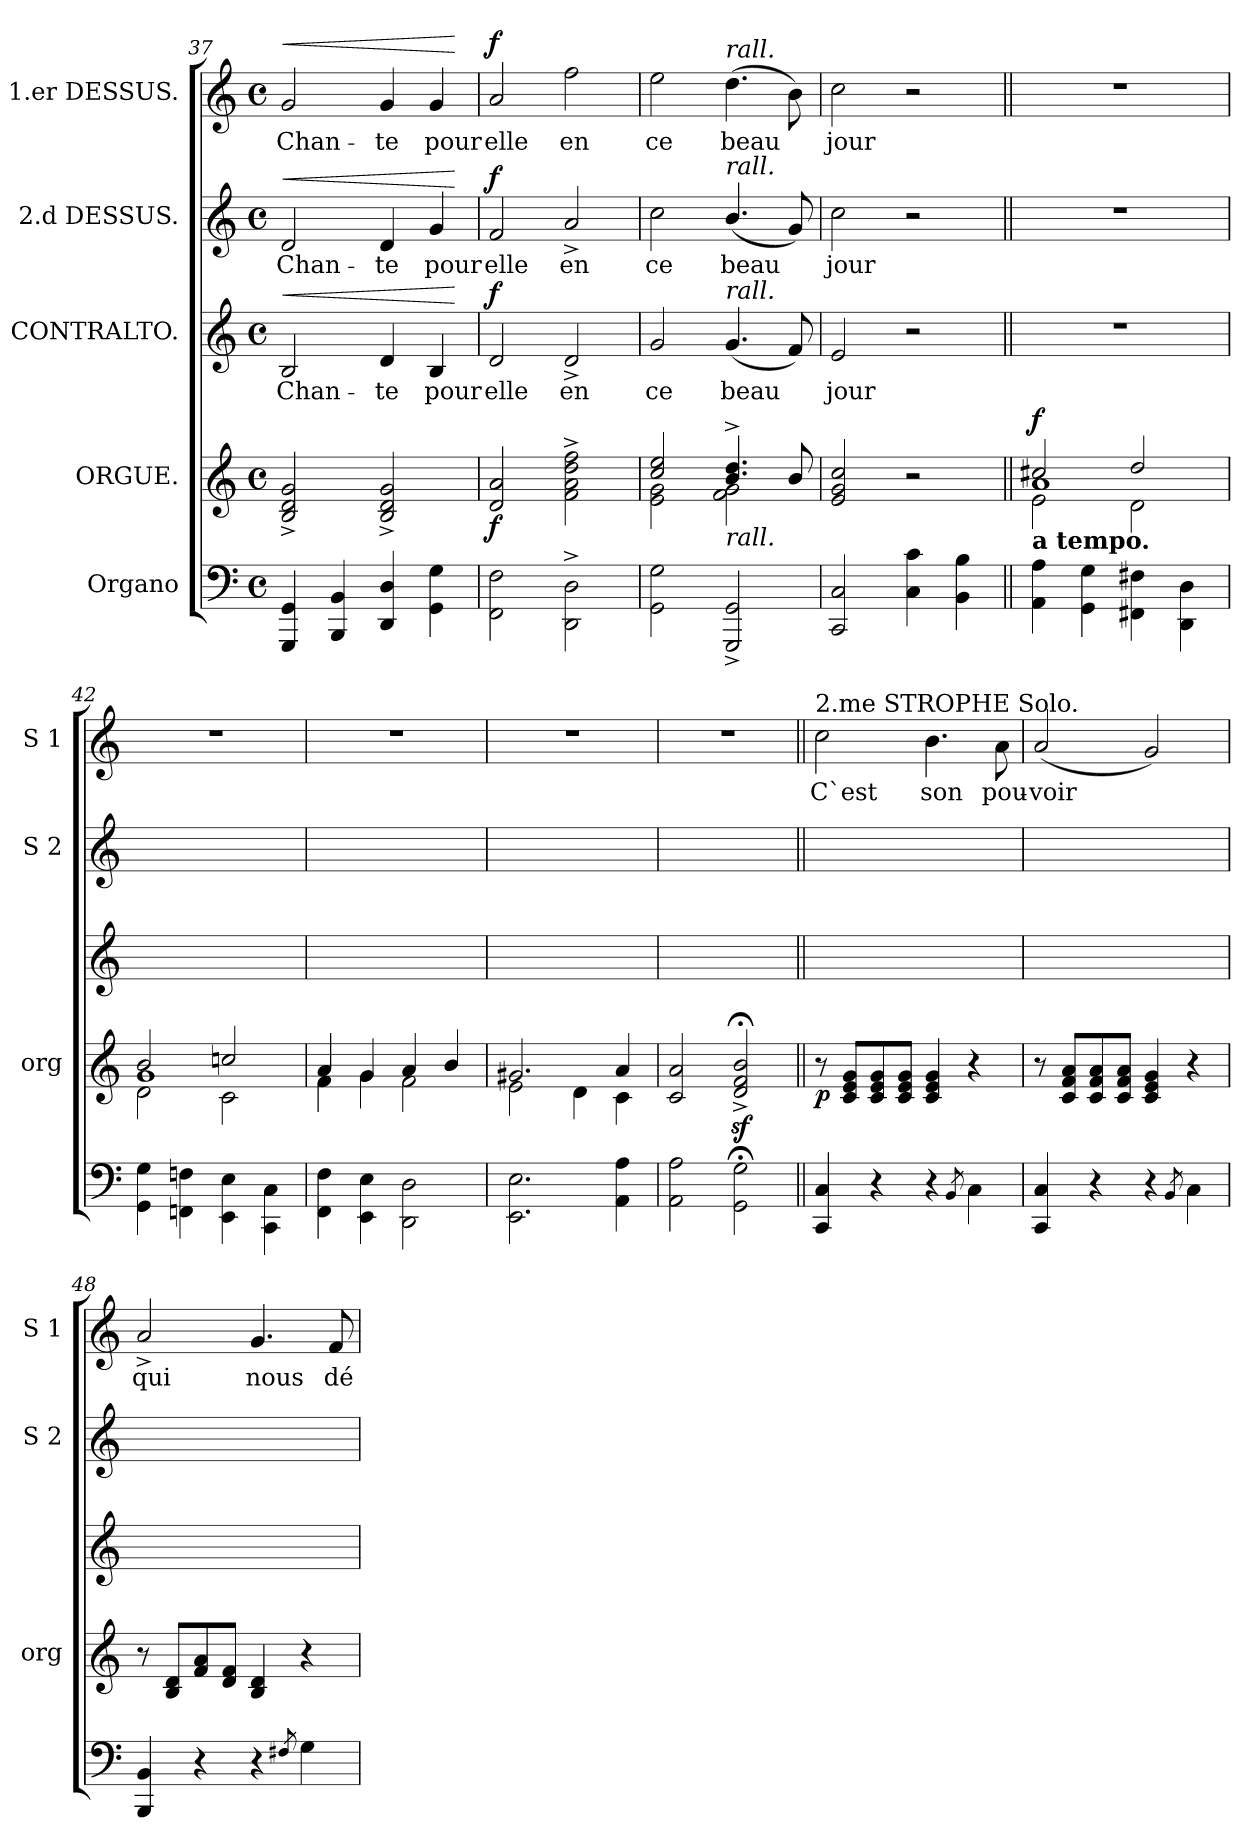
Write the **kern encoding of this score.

**kern	**kern	**dynam	**kern	**text	**dynam	**kern	**text	**dynam	**kern	**text	**dynam
*part5	*part4	*part4	*part3	*part3	*part3	*part2	*part2	*part2	*part1	*part1	*part1
*staff5	*staff4	*staff4	*staff3	*staff3	*staff3	*staff2	*staff2	*staff2	*staff1	*staff1	*staff1
*I"Organo	*I"ORGUE.	*	*I"CONTRALTO.	*	*	*I"2.d DESSUS.	*	*	*I"1.er DESSUS.	*	*
*	*I'org	*	*	*	*	*I'S 2	*	*	*I'S 1	*	*
*clefF4	*clefG2	*	*clefG2	*	*	*clefG2	*	*	*clefG2	*	*
*k[]	*k[]	*	*k[]	*	*	*k[]	*	*	*k[]	*	*
*C:	*C:	*	*C:	*	*	*C:	*	*	*C:	*	*
*M4/4	*M4/4	*	*M4/4	*	*	*M4/4	*	*	*M4/4	*	*
*met(c)	*met(c)	*	*met(c)	*	*	*met(c)	*	*	*met(c)	*	*
=37	=37	=37	=37	=37	=37	=37	=37	=37	=37	=37	=37
!	!	!	!	!	!LO:HP:a	!	!	!LO:HP:a	!	!	!LO:HP:a
4GGG/ 4GG/	2B^>/ 2d^>/ 2g^>/	.	2B/	Chan-	<	2d/	Chan-	<	2g/	Chan-	<
4BBB/ 4BB/	.	.	.	.	.	.	.	.	.	.	.
4DD/ 4D/	2B^>/ 2d^>/ 2g^>/	.	4d/	-te	.	4d/	-te	.	4g/	-te	.
4GG\ 4G\	.	.	4B/	pour	.	4g/	pour	.	4g/	pour	.
.	.	.	.	.	[	.	.	[	.	.	[
=38	=38	=38	=38	=38	=38	=38	=38	=38	=38	=38	=38
!	!	!	!	!	!LO:DY:a	!	!	!LO:DY:a	!	!	!LO:DY:a
2FF\ 2F\	2d/ 2a/	f	2d/	elle	f	2f/	elle	f	2a/	elle	f
2DD^\ 2D^\	2f^\ 2a^\ 2dd^\ 2ff^\	.	2d^>/	en	.	2a^>/	en	.	2ff\	en	.
=39	=39	=39	=39	=39	=39	=39	=39	=39	=39	=39	=39
*	*^	*	*	*	*	*	*	*	*	*	*
2GG\ 2G\	2cc/ 2ee/	2e\ 2g\	.	2g/	ce	.	2cc\	ce	.	2ee\	ce	.
!	!	!	!	!	!	!	!	!	!	!LO:TX:a:i:t=rall.	!	!
!	!	!	!	!	!	!	!LO:TX:a:i:t=rall.	!	!	!	!	!
!	!	!	!	!LO:TX:a:i:t=rall.	!	!	!	!	!	!	!	!
!	!LO:TX:b:i:t=rall.	!	!	!	!	!	!	!	!	!	!	!
2GGG^/ 2GG^/	4.b^/ 4.dd^/	2f\ 2g\	.	(4.g/	beau	.	(4.b/	beau	.	(4.dd\	beau	.
.	8b/	.	.	8f/)	.	.	8g/)	.	.	8b\)	.	.
*	*v	*v	*	*	*	*	*	*	*	*	*	*
=40	=40	=40	=40	=40	=40	=40	=40	=40	=40	=40	=40
2CC/ 2C/	2e/ 2g/ 2cc/	.	2e/	jour	.	2cc\	jour	.	2cc\	jour	.
4C\ 4c\	2r	.	2r	.	.	2r	.	.	2r	.	.
4BB\ 4B\	.	.	.	.	.	.	.	.	.	.	.
=41||	=41||	=41||	=41||	=41||	=41||	=41||	=41||	=41||	=41||	=41||	=41||
*	*^	*	*	*	*	*	*	*	*	*	*
*	*	*^	*	*	*	*	*	*	*	*	*	*
!	!LO:TX:b:B:t=a tempo.	!	!	!	!	!	!	!	!	!	!	!	!
!	!	!	!	!LO:DY:a	!	!	!	!	!	!	!	!	!
4AA\ 4A\	2cc#X/	2e\	1a	f	1r	.	.	1r	.	.	1r	.	.
4GG\ 4G\	.	.	.	.	.	.	.	.	.	.	.	.	.
4FF#X\ 4F#X\	2dd/	2d\	.	.	.	.	.	.	.	.	.	.	.
4DD\ 4D\	.	.	.	.	.	.	.	.	.	.	.	.	.
=42	=42	=42	=42	=42	=42	=42	=42	=42	=42	=42	=42	=42	=42
4GG\ 4G\	2b/	2d\	1g	.	1ryy	.	.	1ryy	.	.	1r	.	.
4FFn\ 4Fn\	.	.	.	.	.	.	.	.	.	.	.	.	.
4EE\ 4E\	2ccn/	2c\	.	.	.	.	.	.	.	.	.	.	.
4CC\ 4C\	.	.	.	.	.	.	.	.	.	.	.	.	.
*	*	*v	*v	*	*	*	*	*	*	*	*	*	*
=43	=43	=43	=43	=43	=43	=43	=43	=43	=43	=43	=43	=43
4FF\ 4F\	4a/	4f\	.	1ryy	.	.	1ryy	.	.	1r	.	.
4EE\ 4E\	4g/	4g\	.	.	.	.	.	.	.	.	.	.
2DD\ 2D\	4a/	2f\	.	.	.	.	.	.	.	.	.	.
.	4b/	.	.	.	.	.	.	.	.	.	.	.
=44	=44	=44	=44	=44	=44	=44	=44	=44	=44	=44	=44	=44
2.EE\ 2.E\	2.g#X/	2e\	.	1ryy	.	.	1ryy	.	.	1r	.	.
.	.	4d\	.	.	.	.	.	.	.	.	.	.
4AA\ 4A\	4a/	4c\	.	.	.	.	.	.	.	.	.	.
*	*v	*v	*	*	*	*	*	*	*	*	*	*
=45	=45	=45	=45	=45	=45	=45	=45	=45	=45	=45	=45
2AA\ 2A\	2c/ 2a/	.	1ryy	.	.	1ryy	.	.	1r	.	.
2GG;<\ 2G;<\	2dz;<^/ 2fz;<^/ 2bz;<^/	.	.	.	.	.	.	.	.	.	.
=46||	=46||	=46||	=46||	=46||	=46||	=46||	=46||	=46||	=46||	=46||	=46||
!	!	!	!	!	!	!	!	!	!LO:TX:a:t=2.me STROPHE Solo.	!	!
4CC/ 4C/	8r	p	1ryy	.	.	1ryy	.	.	2cc\	C`est	.
.	8c/ 8e/ 8g/L	.	.	.	.	.	.	.	.	.	.
4r	8c/ 8e/ 8g/	.	.	.	.	.	.	.	.	.	.
.	8c/ 8e/ 8g/J	.	.	.	.	.	.	.	.	.	.
4r	4c/ 4e/ 4g/	.	.	.	.	.	.	.	4.b\	son	.
8qBB/	.	.	.	.	.	.	.	.	.	.	.
4C\	4r	.	.	.	.	.	.	.	.	.	.
.	.	.	.	.	.	.	.	.	8a\	pou-	.
=47	=47	=47	=47	=47	=47	=47	=47	=47	=47	=47	=47
4CC/ 4C/	8r	.	1ryy	.	.	1ryy	.	.	(2a/	-voir	.
.	8c/ 8f/ 8a/L	.	.	.	.	.	.	.	.	.	.
4r	8c/ 8f/ 8a/	.	.	.	.	.	.	.	.	.	.
.	8c/ 8f/ 8a/J	.	.	.	.	.	.	.	.	.	.
4r	4c/ 4e/ 4g/	.	.	.	.	.	.	.	2g/)	.	.
8qBB/	.	.	.	.	.	.	.	.	.	.	.
4C\	4r	.	.	.	.	.	.	.	.	.	.
=48	=48	=48	=48	=48	=48	=48	=48	=48	=48	=48	=48
4BBB/ 4BB/	8r	.	1ryy	.	.	1ryy	.	.	2a^/	qui	.
.	8B/ 8d/L	.	.	.	.	.	.	.	.	.	.
4r	8f/ 8a/	.	.	.	.	.	.	.	.	.	.
.	8d/ 8f/J	.	.	.	.	.	.	.	.	.	.
4r	4B/ 4d/	.	.	.	.	.	.	.	4.g/	nous	.
8qF#X/	.	.	.	.	.	.	.	.	.	.	.
4G\	4r	.	.	.	.	.	.	.	.	.	.
.	.	.	.	.	.	.	.	.	8f/	dé-	.
=	=	=	=	=	=	=	=	=	=	=	=
*-	*-	*-	*-	*-	*-	*-	*-	*-	*-	*-	*-
